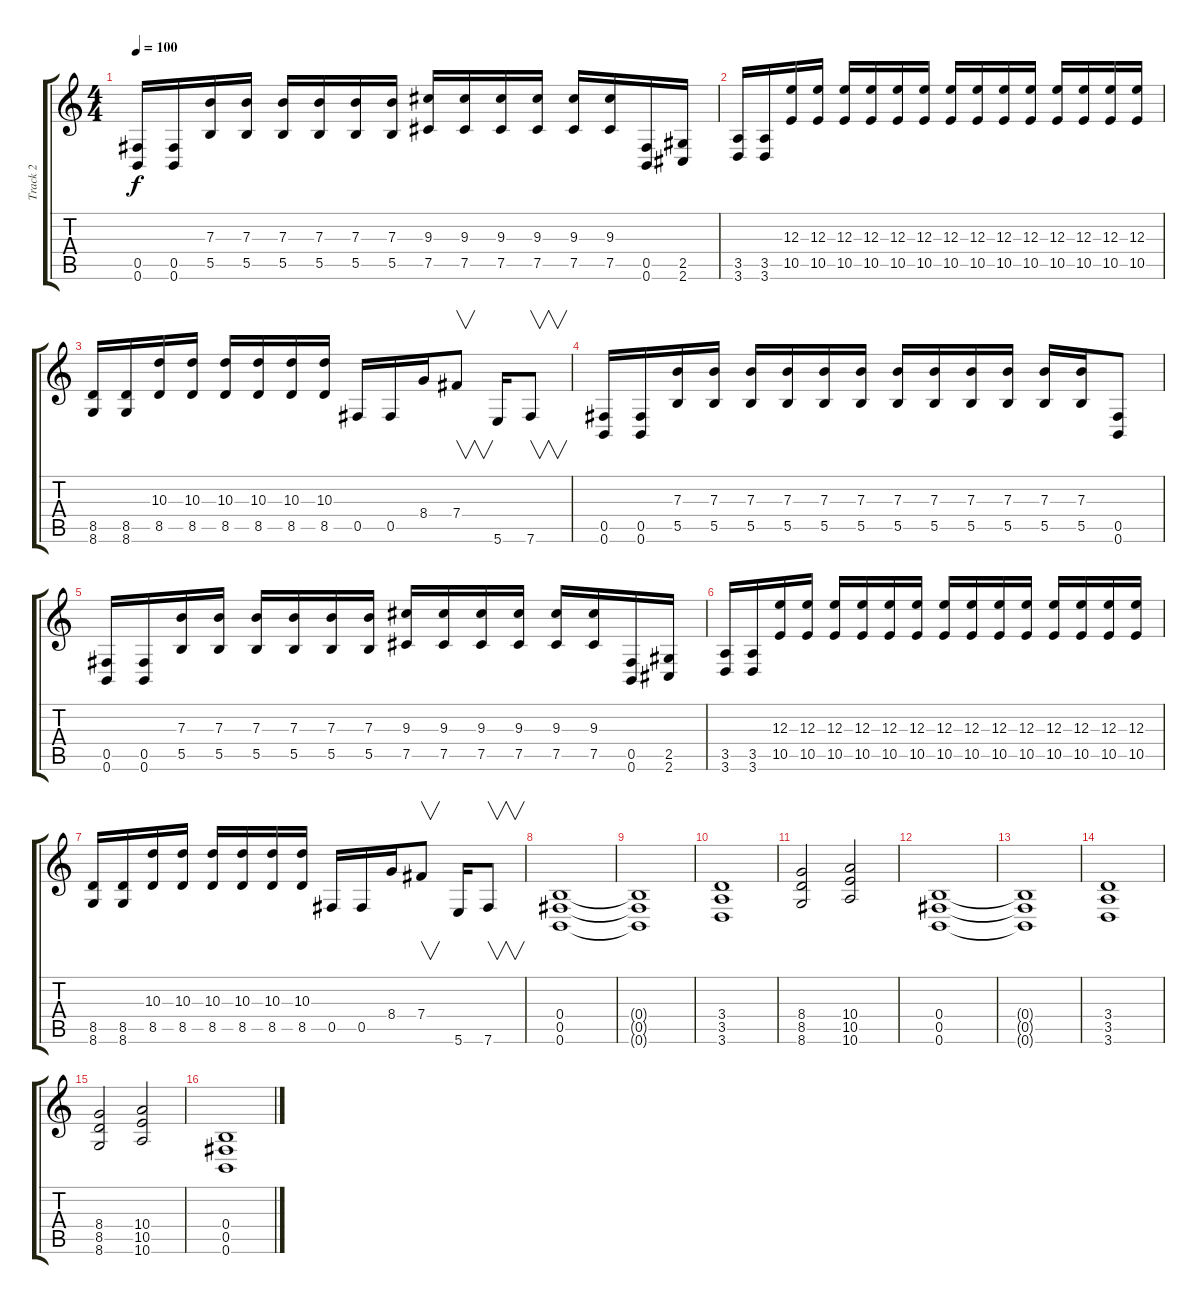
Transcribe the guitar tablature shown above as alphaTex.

\track ("Track 2" "Track 2") {instrument distortionguitar}
\staff {score tabs}
\tuning (Db4 Ab3 E3 B2 Gb2 B1) {hide}
\ts (4 4)
\tempo 100
\clef g2
\ks c
(0.5 0.6).16{dy f} (0.5 0.6).16 (7.3 5.5).16 (7.3 5.5).16 (7.3 5.5).16 (7.3 5.5).16 (7.3 5.5).16 (7.3 5.5).16 (9.3 7.5).16 (9.3 7.5).16 (9.3 7.5).16 (9.3 7.5).16 (9.3 7.5).16 (9.3 7.5).16 (0.5 0.6).16 (2.5 2.6).16 |
(3.5 3.6).16 (3.5 3.6).16 (12.3 10.5).16 (12.3 10.5).16 (12.3 10.5).16 (12.3 10.5).16 (12.3 10.5).16 (12.3 10.5).16 (12.3 10.5).16 (12.3 10.5).16 (12.3 10.5).16 (12.3 10.5).16 (12.3 10.5).16 (12.3 10.5).16 (12.3 10.5).16 (12.3 10.5).16 |
(8.5 8.6).16 (8.5 8.6).16 (10.3 8.5).16 (10.3 8.5).16 (10.3 8.5).16 (10.3 8.5).16 (10.3 8.5).16 (10.3 8.5).16 0.5.16 0.5.16 8.4.16 7.4.8{v} 5.6.16 7.6.8{v} |
(0.5 0.6).16 (0.5 0.6).16 (7.3 5.5).16 (7.3 5.5).16 (7.3 5.5).16 (7.3 5.5).16 (7.3 5.5).16 (7.3 5.5).16 (7.3 5.5).16 (7.3 5.5).16 (7.3 5.5).16 (7.3 5.5).16 (7.3 5.5).16 (7.3 5.5).16 (0.5 0.6).8 |
(0.5 0.6).16 (0.5 0.6).16 (7.3 5.5).16 (7.3 5.5).16 (7.3 5.5).16 (7.3 5.5).16 (7.3 5.5).16 (7.3 5.5).16 (9.3 7.5).16 (9.3 7.5).16 (9.3 7.5).16 (9.3 7.5).16 (9.3 7.5).16 (9.3 7.5).16 (0.5 0.6).16 (2.5 2.6).16 |
(3.5 3.6).16 (3.5 3.6).16 (12.3 10.5).16 (12.3 10.5).16 (12.3 10.5).16 (12.3 10.5).16 (12.3 10.5).16 (12.3 10.5).16 (12.3 10.5).16 (12.3 10.5).16 (12.3 10.5).16 (12.3 10.5).16 (12.3 10.5).16 (12.3 10.5).16 (12.3 10.5).16 (12.3 10.5).16 |
(8.5 8.6).16 (8.5 8.6).16 (10.3 8.5).16 (10.3 8.5).16 (10.3 8.5).16 (10.3 8.5).16 (10.3 8.5).16 (10.3 8.5).16 0.5.16 0.5.16 8.4.16 7.4.8{v} 5.6.16 7.6.8{v} |
(0.4 0.5 0.6).1 |
(0.4{t} 0.5{t} 0.6{t}).1 |
(3.4 3.5 3.6).1 |
(8.4 8.5 8.6).2 (10.4 10.5 10.6).2 |
(0.4 0.5 0.6).1 |
(0.4{t} 0.5{t} 0.6{t}).1 |
(3.4 3.5 3.6).1 |
(8.4 8.5 8.6).2 (10.4 10.5 10.6).2 |
(0.4 0.5 0.6).1
